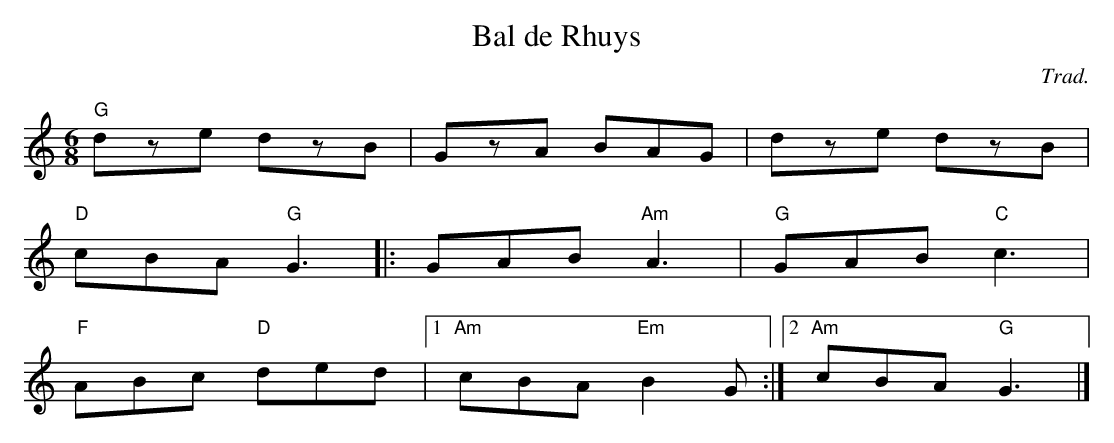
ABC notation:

X:1
T:Bal de Rhuys
C:Trad.
E:12
M:6/8
L:1/16
K:C
"G"d2z2e2 d2z2B2 | G2z2A2 B2A2G2 | d2z2e2 d2z2B2 |
"D"c2B2A2 "G"G6 |: G2A2B2 "Am"A6 | "G"G2A2B2 "C"c6 |
"F"A2B2c2 "D"d2e2d2 |1 "Am"c2B2A2 "Em"B4 G2 :|2 "Am"c2B2A2 "G"G6 |]
